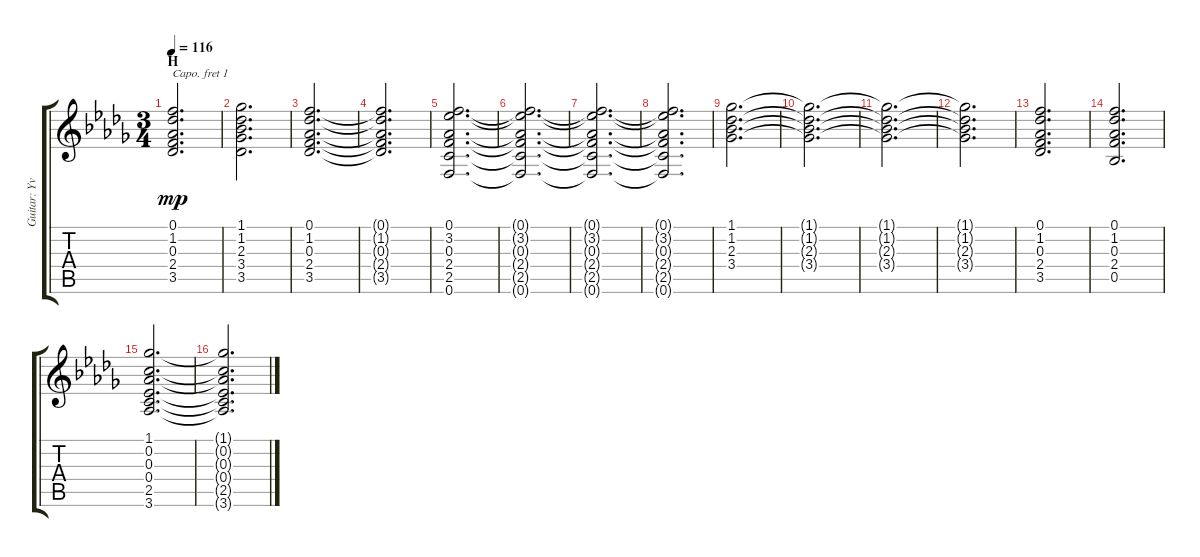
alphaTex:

\track ("Guitar: Yves" "Guitar: Yv") {instrument acousticguitarsteel}
\staff {score tabs}
\capo 1
\tuning (E4 B3 G3 D3 A2 E2) {hide}
\ts (3 4)
\section ("" "H")
\tempo 116
\clef g2
\ks db
(0.1 1.2 0.3 2.4 3.5).2{d dy mp} |
(1.1 1.2 2.3 3.4 3.5).2{d} |
(0.1 1.2 0.3 2.4 3.5).2{d} |
(0.1{t} 1.2{t} 0.3{t} 2.4{t} 3.5{t}).2{d} |
(0.1 3.2 0.3 2.4 2.5 0.6).2{d} |
(0.1{t} 3.2{t} 0.3{t} 2.4{t} 2.5{t} 0.6{t}).2{d} |
(0.1{t} 3.2{t} 0.3{t} 2.4{t} 2.5{t} 0.6{t}).2{d} |
(0.1{t} 3.2{t} 0.3{t} 2.4{t} 2.5{t} 0.6{t}).2{d} |
(1.1 1.2 2.3 3.4).2{d} |
(1.1{t} 1.2{t} 2.3{t} 3.4{t}).2{d} |
(1.1{t} 1.2{t} 2.3{t} 3.4{t}).2{d} |
(1.1{t} 1.2{t} 2.3{t} 3.4{t}).2{d} |
(0.1 1.2 0.3 2.4 3.5).2{d} |
(0.1 1.2 0.3 2.4 0.5).2{d} |
(1.1 0.2 0.3 0.4 2.5 3.6).2{d} |
(1.1{t} 0.2{t} 0.3{t} 0.4{t} 2.5{t} 3.6{t}).2{d}
